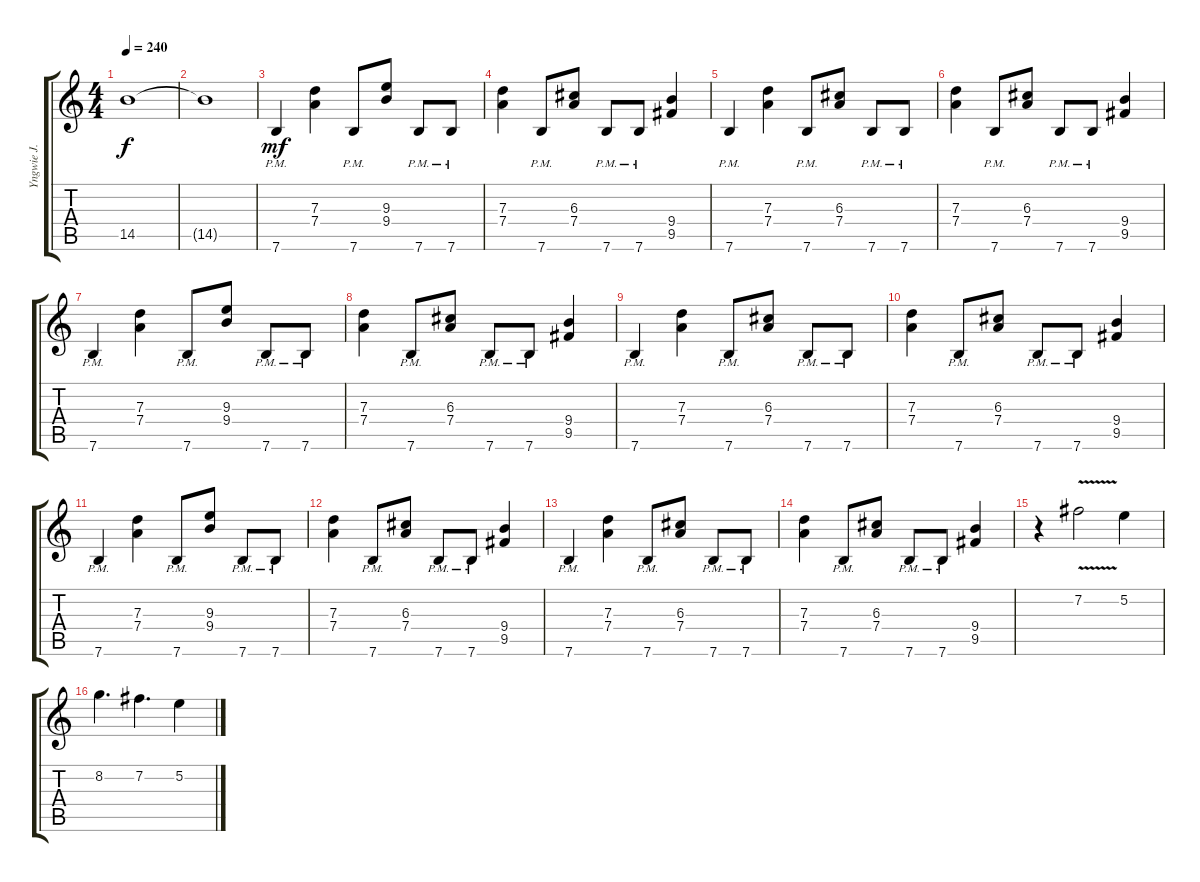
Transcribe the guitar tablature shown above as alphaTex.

\track ("Yngwie J. Malmsteen (Lead Guitar)" "Yngwie J. ") {instrument overdrivenguitar}
\staff {score tabs}
\tuning (E4 B3 G3 D3 A2 E2) {hide}
\ts (4 4)
\tempo 240
\clef g2
\ks c
14.5{t}.1{dy f} |
14.5{t}.1 |
7.6{pm}.4{dy mf instrument overdrivenguitar} (7.3 7.4).4 7.6{pm}.8 (9.3 9.4).8 7.6{pm}.8 7.6{pm}.8 |
(7.3 7.4).4 7.6{pm}.8 (6.3 7.4).8 7.6{pm}.8 7.6{pm}.8 (9.4 9.5).4 |
7.6{pm}.4 (7.3 7.4).4 7.6{pm}.8 (6.3 7.4).8 7.6{pm}.8 7.6{pm}.8 |
(7.3 7.4).4 7.6{pm}.8 (6.3 7.4).8 7.6{pm}.8 7.6{pm}.8 (9.4 9.5).4 |
7.6{pm}.4 (7.3 7.4).4 7.6{pm}.8 (9.3 9.4).8 7.6{pm}.8 7.6{pm}.8 |
(7.3 7.4).4 7.6{pm}.8 (6.3 7.4).8 7.6{pm}.8 7.6{pm}.8 (9.4 9.5).4 |
7.6{pm}.4 (7.3 7.4).4 7.6{pm}.8 (6.3 7.4).8 7.6{pm}.8 7.6{pm}.8 |
(7.3 7.4).4 7.6{pm}.8 (6.3 7.4).8 7.6{pm}.8 7.6{pm}.8 (9.4 9.5).4 |
7.6{pm}.4 (7.3 7.4).4 7.6{pm}.8 (9.3 9.4).8 7.6{pm}.8 7.6{pm}.8 |
(7.3 7.4).4 7.6{pm}.8 (6.3 7.4).8 7.6{pm}.8 7.6{pm}.8 (9.4 9.5).4 |
7.6{pm}.4 (7.3 7.4).4 7.6{pm}.8 (6.3 7.4).8 7.6{pm}.8 7.6{pm}.8 |
(7.3 7.4).4 7.6{pm}.8 (6.3 7.4).8 7.6{pm}.8 7.6{pm}.8 (9.4 9.5).4 |
r.4 7.2{v}.2 5.2.4 |
8.2.4{d} 7.2.4{d} 5.2.4
